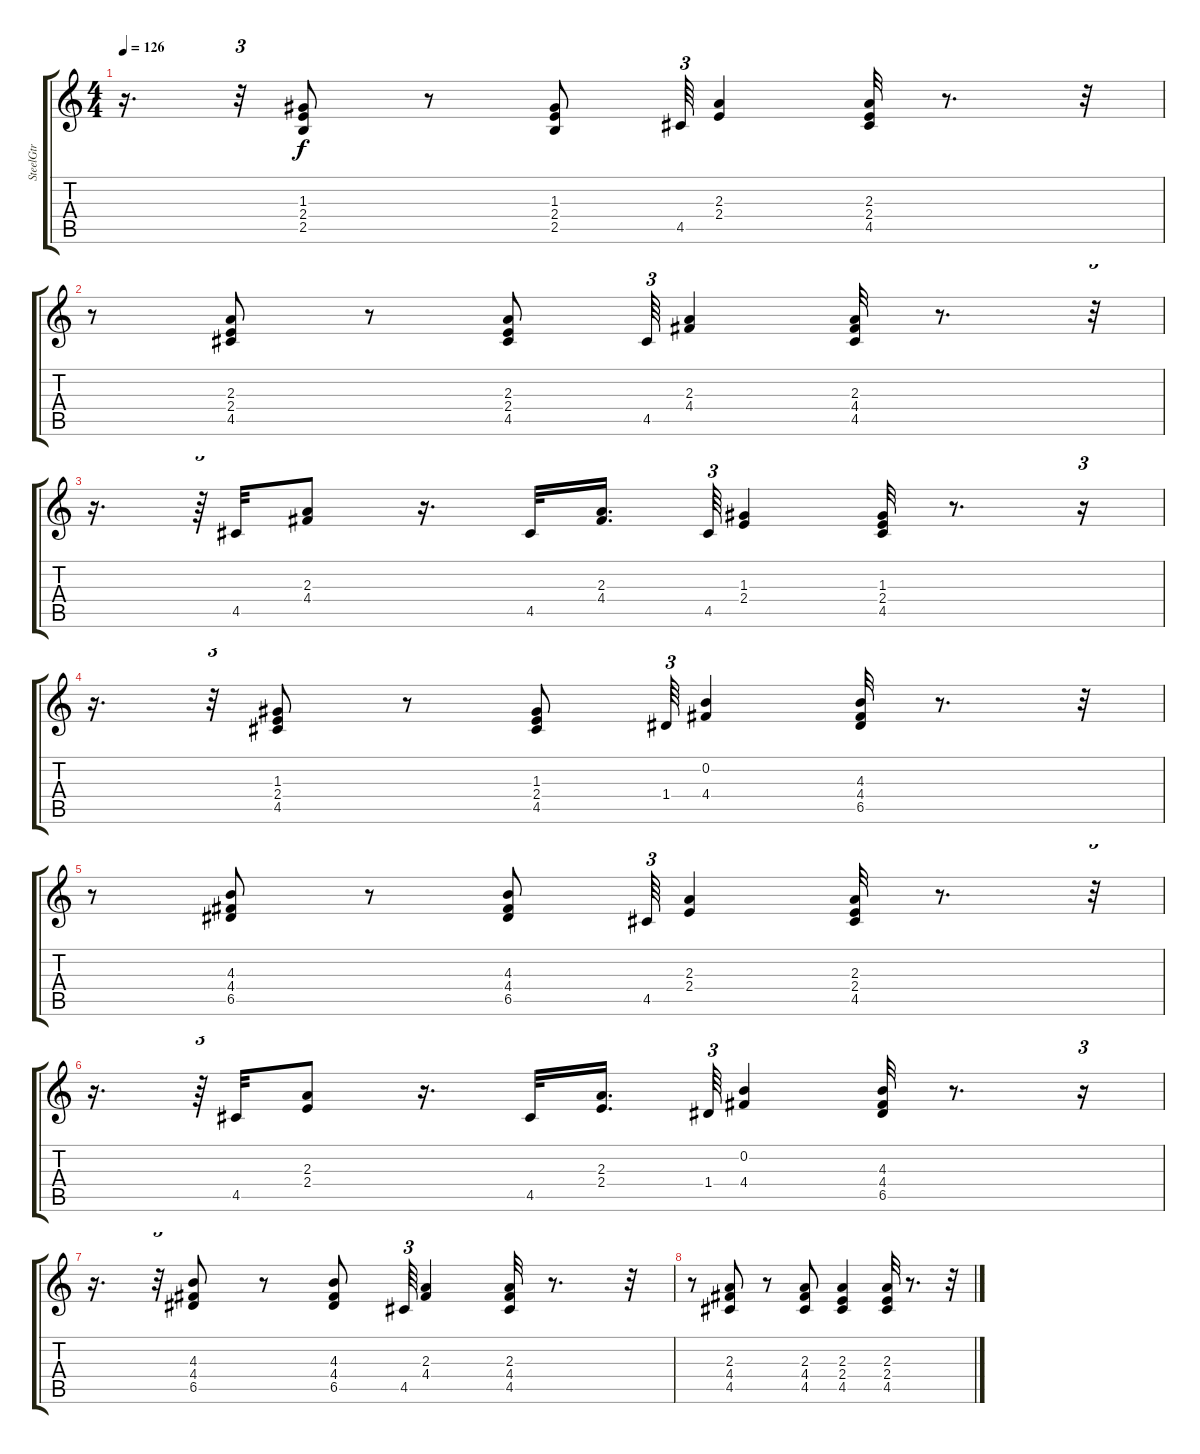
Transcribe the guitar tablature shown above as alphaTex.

\track ("SteelGtr" "SteelGtr") {instrument acousticguitarsteel}
\staff {score tabs}
\tuning (E4 B3 G3 D3 A2 E2) {hide}
\ts (4 4)
\tempo 126
\clef g2
\ks c
r.16{d dy f} r.32{tu (3 2)} (1.3 2.4 2.5).8 r.8 (1.3 2.4 2.5).8 4.5.64{tu (3 2)} (2.3 2.4).4 (2.3 2.4 4.5).32 r.8{d} r.32 |
r.8 (2.3 2.4 4.5).8 r.8 (2.3 2.4 4.5).8 4.5.64{tu (3 2)} (2.3 4.4).4 (2.3 4.4 4.5).32 r.8{d} r.32{tu (3 2)} |
r.16{d} r.64{tu (3 2)} 4.5.32 (2.3 4.4).8 r.16{d} 4.5.32 (2.3 4.4).16{d} 4.5.64{tu (3 2)} (1.3 2.4).4 (1.3 2.4 4.5).32 r.8{d} r.16{tu (3 2)} |
r.16{d} r.32{tu (3 2)} (1.3 2.4 4.5).8 r.8 (1.3 2.4 4.5).8 1.4.64{tu (3 2)} (0.2 4.4).4 (4.3 4.4 6.5).32 r.8{d} r.32 |
r.8 (4.3 4.4 6.5).8 r.8 (4.3 4.4 6.5).8 4.5.64{tu (3 2)} (2.3 2.4).4 (2.3 2.4 4.5).32 r.8{d} r.32{tu (3 2)} |
r.16{d} r.64{tu (3 2)} 4.5.32 (2.3 2.4).8 r.16{d} 4.5.32 (2.3 2.4).16{d} 1.4.64{tu (3 2)} (0.2 4.4).4 (4.3 4.4 6.5).32 r.8{d} r.16{tu (3 2)} |
r.16{d} r.32{tu (3 2)} (4.3 4.4 6.5).8 r.8 (4.3 4.4 6.5).8 4.5.64{tu (3 2)} (2.3 4.4).4 (2.3 4.4 4.5).32 r.8{d} r.32 |
r.8 (2.3 4.4 4.5).8 r.8 (2.3 4.4 4.5).8 (2.3 2.4 4.5).4 (2.3 2.4 4.5).32 r.8{d} r.32
